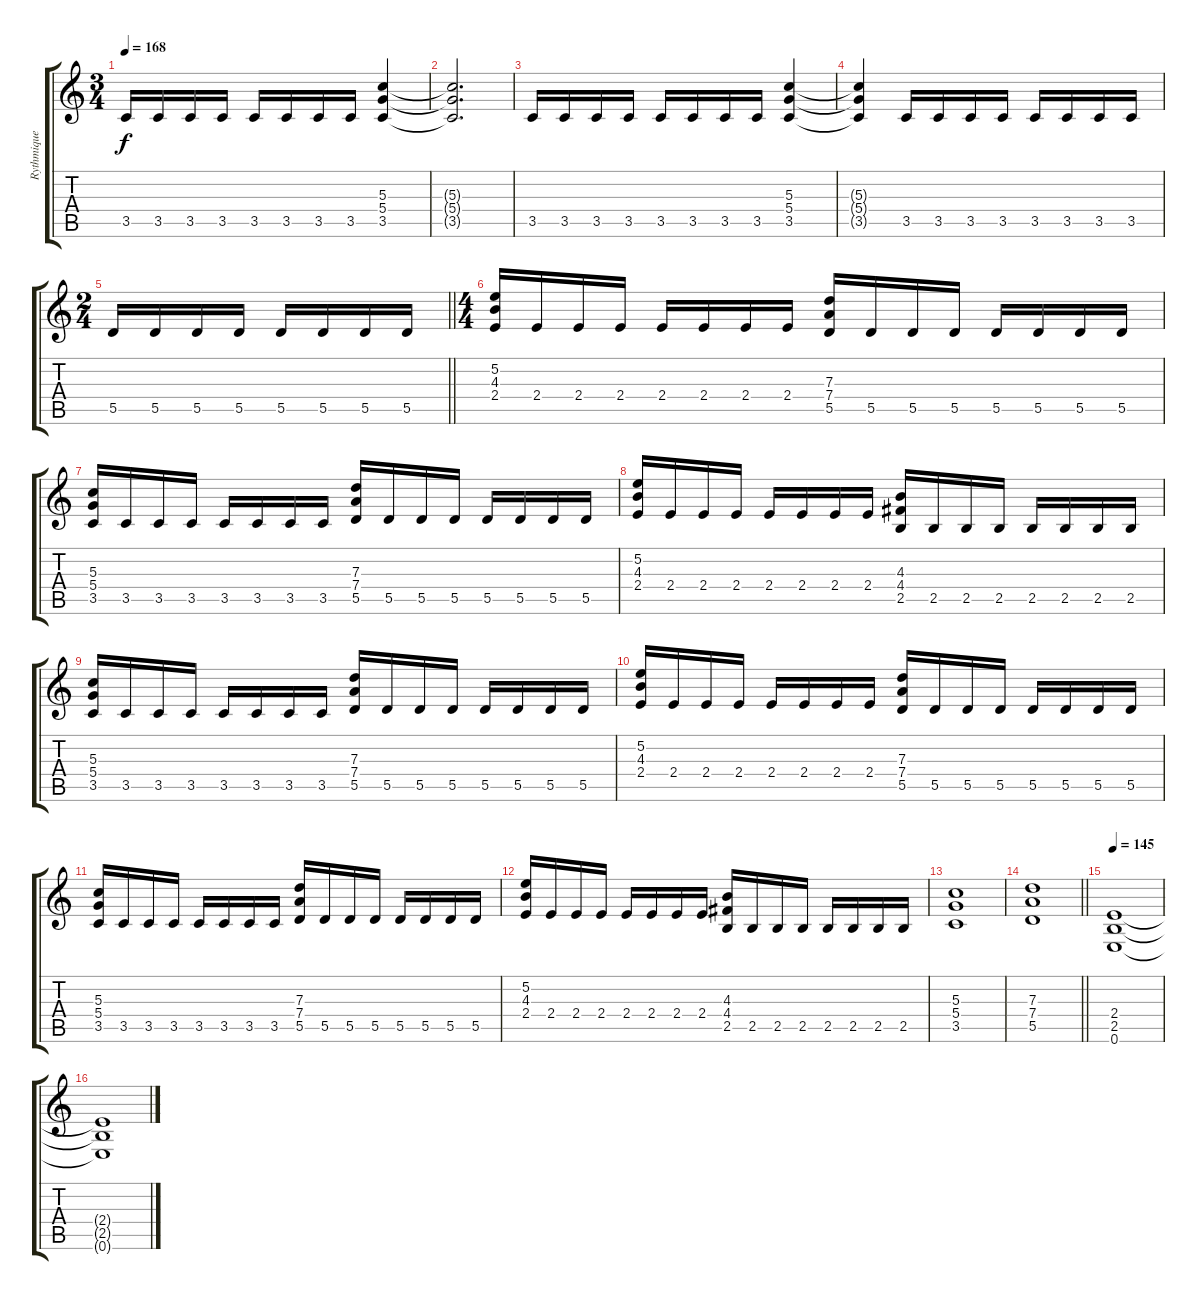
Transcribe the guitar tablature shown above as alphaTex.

\track ("Rythmique" "Rythmique") {instrument overdrivenguitar}
\staff {score tabs}
\tuning (E4 B3 G3 D3 A2 E2) {hide}
\ts (3 4)
\tempo 168
\clef g2
\ks c
3.5.16{dy f} 3.5.16 3.5.16 3.5.16 3.5.16 3.5.16 3.5.16 3.5.16 (5.3 5.4 3.5).4 |
(5.3{t} 5.4{t} 3.5{t}).2{d} |
3.5.16 3.5.16 3.5.16 3.5.16 3.5.16 3.5.16 3.5.16 3.5.16 (5.3 5.4 3.5).4 |
(5.3{t} 5.4{t} 3.5{t}).4 3.5.16 3.5.16 3.5.16 3.5.16 3.5.16 3.5.16 3.5.16 3.5.16 |
\ts (2 4)
\barLineRight lightlight
5.5.16 5.5.16 5.5.16 5.5.16 5.5.16 5.5.16 5.5.16 5.5.16 |
\ts (4 4)
(5.2 4.3 2.4).16 2.4.16 2.4.16 2.4.16 2.4.16 2.4.16 2.4.16 2.4.16 (7.3 7.4 5.5).16 5.5.16 5.5.16 5.5.16 5.5.16 5.5.16 5.5.16 5.5.16 |
(5.3 5.4 3.5).16 3.5.16 3.5.16 3.5.16 3.5.16 3.5.16 3.5.16 3.5.16 (7.3 7.4 5.5).16 5.5.16 5.5.16 5.5.16 5.5.16 5.5.16 5.5.16 5.5.16 |
(5.2 4.3 2.4).16 2.4.16 2.4.16 2.4.16 2.4.16 2.4.16 2.4.16 2.4.16 (4.3 4.4 2.5).16 2.5.16 2.5.16 2.5.16 2.5.16 2.5.16 2.5.16 2.5.16 |
(5.3 5.4 3.5).16 3.5.16 3.5.16 3.5.16 3.5.16 3.5.16 3.5.16 3.5.16 (7.3 7.4 5.5).16 5.5.16 5.5.16 5.5.16 5.5.16 5.5.16 5.5.16 5.5.16 |
(5.2 4.3 2.4).16 2.4.16 2.4.16 2.4.16 2.4.16 2.4.16 2.4.16 2.4.16 (7.3 7.4 5.5).16 5.5.16 5.5.16 5.5.16 5.5.16 5.5.16 5.5.16 5.5.16 |
(5.3 5.4 3.5).16 3.5.16 3.5.16 3.5.16 3.5.16 3.5.16 3.5.16 3.5.16 (7.3 7.4 5.5).16 5.5.16 5.5.16 5.5.16 5.5.16 5.5.16 5.5.16 5.5.16 |
(5.2 4.3 2.4).16 2.4.16 2.4.16 2.4.16 2.4.16 2.4.16 2.4.16 2.4.16 (4.3 4.4 2.5).16 2.5.16 2.5.16 2.5.16 2.5.16 2.5.16 2.5.16 2.5.16 |
(5.3 5.4 3.5).1 |
\barLineRight lightlight
(7.3 7.4 5.5).1 |
\tempo 133
\tempo 145
(2.4 2.5 0.6).1{volume 0} |
(2.4{t} 2.5{t} 0.6{t}).1
